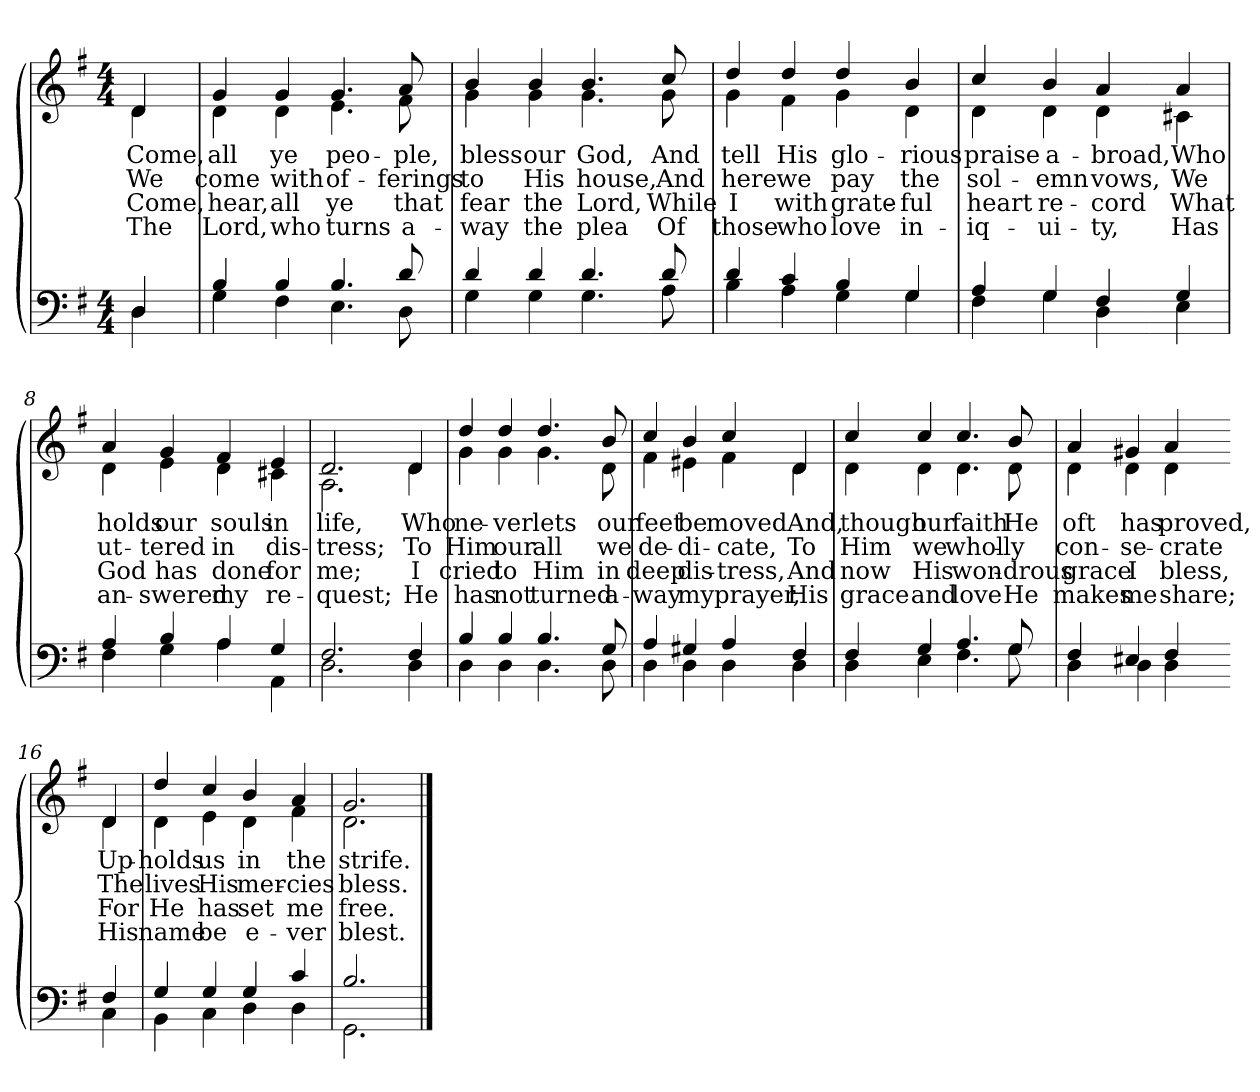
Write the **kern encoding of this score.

**kern	**kern	**text	**text	**text	**text
*part2	*part1	*part1	*part1	*part1	*part1
*staff2	*staff1	*staff1	*staff1	*staff1	*staff1
*clefF4	*clefG2	*	*	*	*
*k[f#]	*k[f#]	*	*	*	*
*M4/4	*M4/4	*	*	*	*
=1	=1	=1	=1	=1	=1
*^	*	*	*	*	*
!	!	!LO:TX:b:i:t=Verse	!	!	!	!
!	!	!	!LO:LY:b	!LO:LY:b	!LO:LY:b	!LO:LY:b
*	*	*^	*	*	*	*
4D/	4D\	4d/	4d\	Come,	We	Come,	The
=2	=2	=2	=2	=2	=2	=2	=2
!	!	!	!	!LO:LY:b	!LO:LY:b	!LO:LY:b	!LO:LY:b
4B/	4G\	4g/	4d\	all	come	hear,	Lord,
!	!	!	!	!LO:LY:b	!LO:LY:b	!LO:LY:b	!LO:LY:b
4B/	4F#\	4g/	4d\	ye	with	all	who
!	!	!	!	!LO:LY:b	!LO:LY:b	!LO:LY:b	!LO:LY:b
4.B/	4.E\	4.g/	4.e\	peo-	of-	ye	turns
!	!	!	!	!LO:LY:b	!LO:LY:b	!LO:LY:b	!LO:LY:b
8d/	8D\	8a/	8f#\	-ple,	-ferings	that	a-
=3	=3	=3	=3	=3	=3	=3	=3
!	!	!	!	!LO:LY:b	!LO:LY:b	!LO:LY:b	!LO:LY:b
4d/	4G\	4b/	4g\	bless	to	fear	-way
!	!	!	!	!LO:LY:b	!LO:LY:b	!LO:LY:b	!LO:LY:b
4d/	4G\	4b/	4g\	our	His	the	the
!	!	!	!	!LO:LY:b	!LO:LY:b	!LO:LY:b	!LO:LY:b
4.d/	4.G\	4.b/	4.g\	God,	house,	Lord,	plea
!!LO:LB:g=z	!!
=4-	=4-	=4-	=4-	=4-	=4-	=4-	=4-
!	!	!	!	!LO:LY:b	!LO:LY:b	!LO:LY:b	!LO:LY:b
8d/	8A\	8cc/	8g\	And	And	While	Of
=5	=5	=5	=5	=5	=5	=5	=5
!	!	!	!	!LO:LY:b	!LO:LY:b	!LO:LY:b	!LO:LY:b
4d/	4B\	4dd/	4g\	tell	here	I	those
!	!	!	!	!LO:LY:b	!LO:LY:b	!LO:LY:b	!LO:LY:b
4c/	4A\	4dd/	4f#\	His	we	with	who
!	!	!	!	!LO:LY:b	!LO:LY:b	!LO:LY:b	!LO:LY:b
4B/	4G\	4dd/	4g\	glo-	pay	grate-	love
!	!	!	!	!LO:LY:b	!LO:LY:b	!LO:LY:b	!LO:LY:b
4G/	4G\	4b/	4d\	-rious	the	-ful	in-
=6	=6	=6	=6	=6	=6	=6	=6
!	!	!	!	!LO:LY:b	!LO:LY:b	!LO:LY:b	!LO:LY:b
4A/	4F#\	4cc/	4d\	praise	sol-	heart	-iq-
!	!	!	!	!LO:LY:b	!LO:LY:b	!LO:LY:b	!LO:LY:b
4G/	4G\	4b/	4d\	a-	-emn	re-	-ui-
!	!	!	!	!LO:LY:b	!LO:LY:b	!LO:LY:b	!LO:LY:b
4F#/	4D\	4a/	4d\	-broad,	vows,	-cord	-ty,
!!LO:LB:g=z	!!
=7-	=7-	=7-	=7-	=7-	=7-	=7-	=7-
!	!	!	!	!LO:LY:b	!LO:LY:b	!LO:LY:b	!LO:LY:b
4G/	4E\	4a/	4c#X\	Who	We	What	Has
=8	=8	=8	=8	=8	=8	=8	=8
!	!	!	!	!LO:LY:b	!LO:LY:b	!LO:LY:b	!LO:LY:b
4A/	4F#\	4a/	4d\	holds	ut-	God	an-
!	!	!	!	!LO:LY:b	!LO:LY:b	!LO:LY:b	!LO:LY:b
4B/	4G\	4g/	4e\	our	-tered	has	-swered
!	!	!	!	!LO:LY:b	!LO:LY:b	!LO:LY:b	!LO:LY:b
4A/	4A\	4f#/	4d\	souls	in	done	my
!	!	!	!	!LO:LY:b	!LO:LY:b	!LO:LY:b	!LO:LY:b
4G/	4AA\	4e/	4c#X\	in	dis-	for	re-
=9	=9	=9	=9	=9	=9	=9	=9
!	!	!	!	!LO:LY:b	!LO:LY:b	!LO:LY:b	!LO:LY:b
2.F#/	2.D\	2.d/	2.A\	life,	-tress;	me;	-quest;
!!LO:LB:g=z	!!
=10-	=10-	=10-	=10-	=10-	=10-	=10-	=10-
!	!	!	!	!LO:LY:b	!LO:LY:b	!LO:LY:b	!LO:LY:b
4F#/	4D\	4d/	4d\	Who	To	I	He
=11	=11	=11	=11	=11	=11	=11	=11
!	!	!	!	!LO:LY:b	!LO:LY:b	!LO:LY:b	!LO:LY:b
4B/	4D\	4dd/	4g\	ne-	Him	cried	has
!	!	!	!	!LO:LY:b	!LO:LY:b	!LO:LY:b	!LO:LY:b
4B/	4D\	4dd/	4g\	-ver	our	to	not
!	!	!	!	!LO:LY:b	!LO:LY:b	!LO:LY:b	!LO:LY:b
4.B/	4.D\	4.dd/	4.g\	lets	all	Him	turned
!	!	!	!	!LO:LY:b	!LO:LY:b	!LO:LY:b	!LO:LY:b
8G/	8D\	8b/	8d\	our	we	in	a-
=12	=12	=12	=12	=12	=12	=12	=12
!	!	!	!	!LO:LY:b	!LO:LY:b	!LO:LY:b	!LO:LY:b
4A/	4D\	4cc/	4f#\	feet	de-	deep	-way
!	!	!	!	!LO:LY:b	!LO:LY:b	!LO:LY:b	!LO:LY:b
4G#X/	4D\	4b/	4e#X\	be	-di-	dis-	my
!	!	!	!	!LO:LY:b	!LO:LY:b	!LO:LY:b	!LO:LY:b
4A/	4D\	4cc/	4f#\	moved	-cate,	-tress,	prayer,
!!LO:LB:g=z	!!
=13-	=13-	=13-	=13-	=13-	=13-	=13-	=13-
!	!	!	!	!LO:LY:b	!LO:LY:b	!LO:LY:b	!LO:LY:b
4F#/	4D\	4d/	4d\	And,	To	And	His
=14	=14	=14	=14	=14	=14	=14	=14
!	!	!	!	!LO:LY:b	!LO:LY:b	!LO:LY:b	!LO:LY:b
4F#/	4D\	4cc/	4d\	though	Him	now	grace
!	!	!	!	!LO:LY:b	!LO:LY:b	!LO:LY:b	!LO:LY:b
4G/	4E\	4cc/	4d\	our	we	His	and
!	!	!	!	!LO:LY:b	!LO:LY:b	!LO:LY:b	!LO:LY:b
4.A/	4.F#\	4.cc/	4.d\	faith	whol-	won-	love
!	!	!	!	!LO:LY:b	!LO:LY:b	!LO:LY:b	!LO:LY:b
8G/	8G\	8b/	8d\	He	-ly	-drous	He
=15	=15	=15	=15	=15	=15	=15	=15
!	!	!	!	!LO:LY:b	!LO:LY:b	!LO:LY:b	!LO:LY:b
4F#/	4D\	4a/	4d\	oft	con-	grace	makes
!	!	!	!	!LO:LY:b	!LO:LY:b	!LO:LY:b	!LO:LY:b
4E#X/	4D\	4g#X/	4d\	has	-se-	I	me
!	!	!	!	!LO:LY:b	!LO:LY:b	!LO:LY:b	!LO:LY:b
4F#/	4D\	4a/	4d\	proved,	-crate	bless,	share;
!!LO:LB:g=z	!!
=16-	=16-	=16-	=16-	=16-	=16-	=16-	=16-
!	!	!	!	!LO:LY:b	!LO:LY:b	!LO:LY:b	!LO:LY:b
4F#/	4C\	4d/	4d\	Up-	The	For	His
=17	=17	=17	=17	=17	=17	=17	=17
!	!	!	!	!LO:LY:b	!LO:LY:b	!LO:LY:b	!LO:LY:b
4G/	4BB\	4dd/	4d\	-holds	lives	He	name
!	!	!	!	!LO:LY:b	!LO:LY:b	!LO:LY:b	!LO:LY:b
4G/	4C\	4cc/	4e\	us	His	has	be
!	!	!	!	!LO:LY:b	!LO:LY:b	!LO:LY:b	!LO:LY:b
4G/	4D\	4b/	4d\	in	mer-	set	e-
!	!	!	!	!LO:LY:b	!LO:LY:b	!LO:LY:b	!LO:LY:b
4c/	4D\	4a/	4f#\	the	-cies	me	-ver
=18	=18	=18	=18	=18	=18	=18	=18
!	!	!	!	!LO:LY:b	!LO:LY:b	!LO:LY:b	!LO:LY:b
2.B/	2.GG\	2.g/	2.d\	strife.	bless.	free.	blest.
*v	*v	*	*	*	*	*	*
*	*v	*v	*	*	*	*
==	==	==	==	==	==
*-	*-	*-	*-	*-	*-
